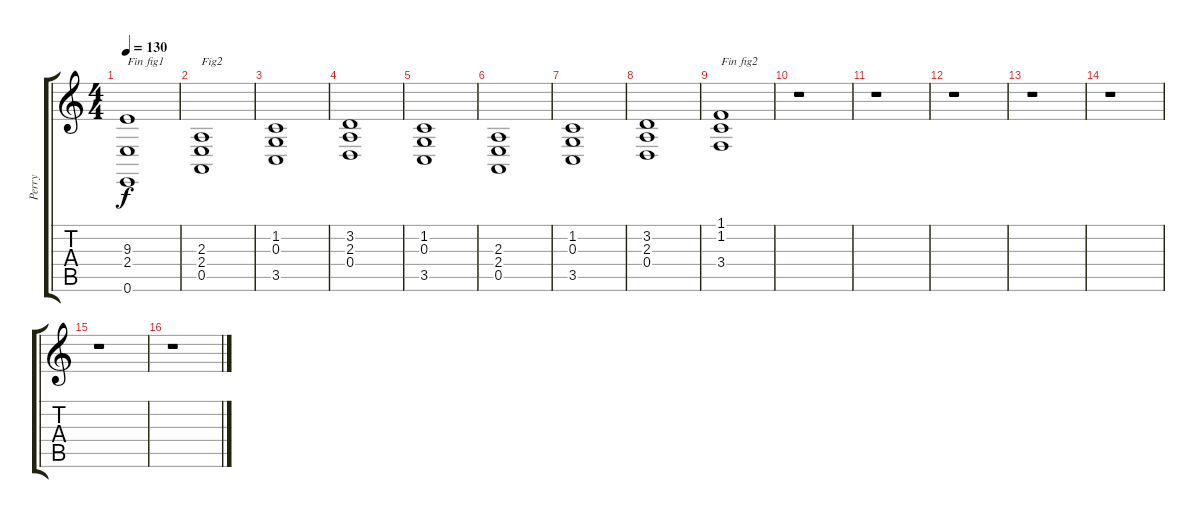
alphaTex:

\track ("Perry" "Perry") {instrument drawbarorgan}
\staff {score tabs}
\tuning (E4 B3 G3 D3 A2 E2) {hide}
\ts (4 4)
\tempo 130
\clef g2
\ks c
(9.3 2.4 0.6).1{txt "Fin fig1" dy f} |
(2.3 2.4 0.5).1{txt "Fig2"} |
(1.2 0.3 3.5).1 |
(3.2 2.3 0.4).1 |
(1.2 0.3 3.5).1 |
(2.3 2.4 0.5).1 |
(1.2 0.3 3.5).1 |
(3.2 2.3 0.4).1 |
(1.1 1.2 3.4).1{txt "Fin fig2"} |
r.1 |
r.1 |
r.1 |
r.1 |
r.1 |
r.1 |
r.1
